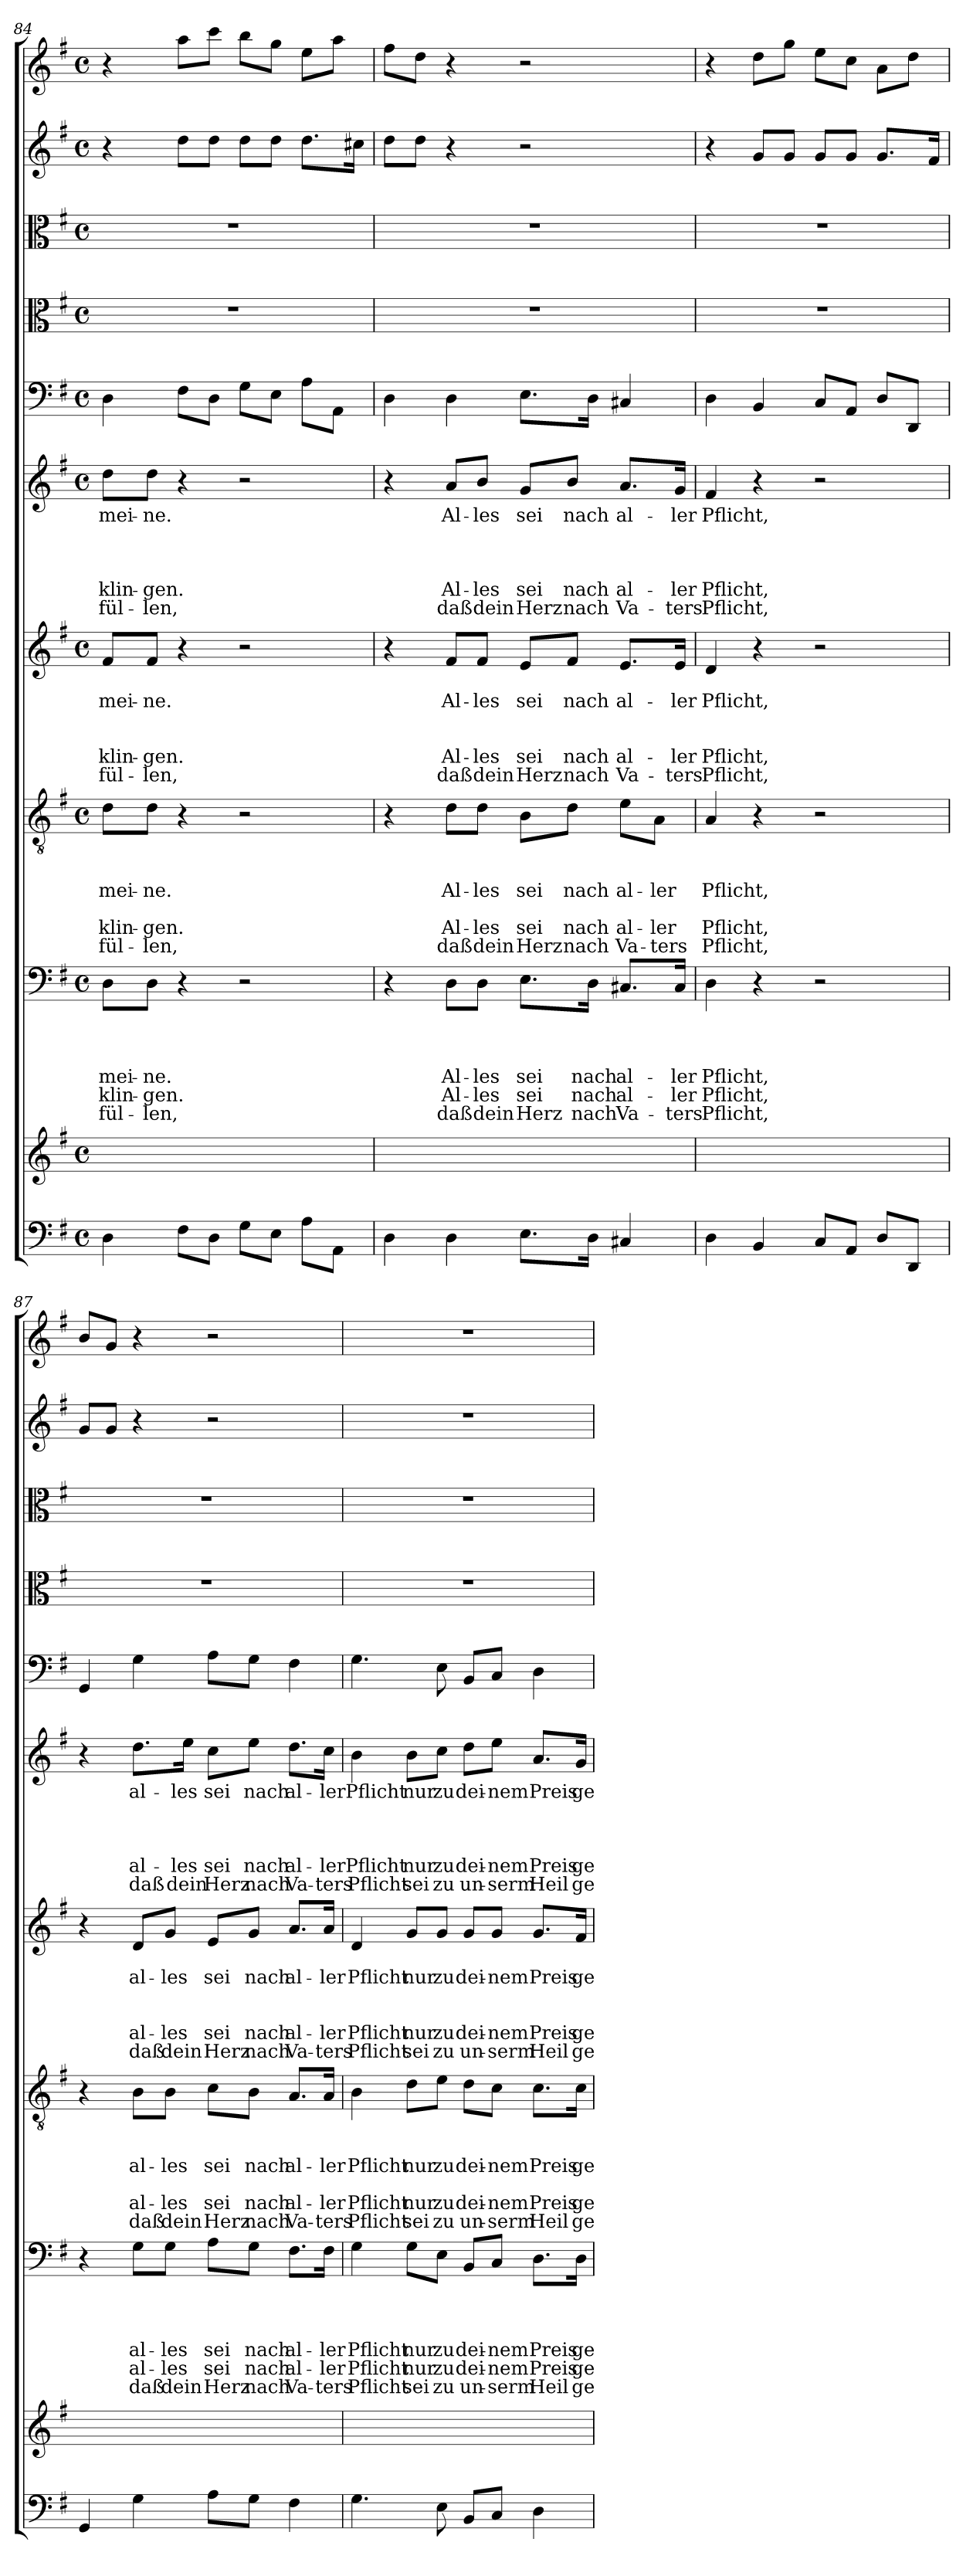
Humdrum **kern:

**kern	**kern	**kern	**text	**text	**text	**text	**text	**text	**kern	**text	**text	**text	**text	**text	**text	**kern	**text	**text	**text	**text	**text	**text	**kern	**text	**text	**text	**text	**text	**text	**kern	**kern	**kern	**kern	**kern
*part11	*part10	*part9	*part9	*part9	*part9	*part9	*part9	*part9	*part8	*part8	*part8	*part8	*part8	*part8	*part8	*part7	*part7	*part7	*part7	*part7	*part7	*part7	*part6	*part6	*part6	*part6	*part6	*part6	*part6	*part5	*part4	*part3	*part2	*part1
*staff11	*staff10	*staff9	*staff9	*staff9	*staff9	*staff9	*staff9	*staff9	*staff8	*staff8	*staff8	*staff8	*staff8	*staff8	*staff8	*staff7	*staff7	*staff7	*staff7	*staff7	*staff7	*staff7	*staff6	*staff6	*staff6	*staff6	*staff6	*staff6	*staff6	*staff5	*staff4	*staff3	*staff2	*staff1
*clefF4	*clefG2	*clefF4	*	*	*	*	*	*	*clefGv2	*	*	*	*	*	*	*clefG2	*	*	*	*	*	*	*clefG2	*	*	*	*	*	*	*clefF4	*clefC3	*clefC3	*clefG2	*clefG2
*k[f#]	*k[f#]	*k[f#]	*	*	*	*	*	*	*k[f#]	*	*	*	*	*	*	*k[f#]	*	*	*	*	*	*	*k[f#]	*	*	*	*	*	*	*k[f#]	*k[f#]	*k[f#]	*k[f#]	*k[f#]
*G:	*G:	*G:	*	*	*	*	*	*	*G:	*	*	*	*	*	*	*G:	*	*	*	*	*	*	*G:	*	*	*	*	*	*	*G:	*G:	*G:	*G:	*G:
*M4/4	*M4/4	*M4/4	*	*	*	*	*	*	*M4/4	*	*	*	*	*	*	*M4/4	*	*	*	*	*	*	*M4/4	*	*	*	*	*	*	*M4/4	*M4/4	*M4/4	*M4/4	*M4/4
*met(c)	*met(c)	*met(c)	*	*	*	*	*	*	*met(c)	*	*	*	*	*	*	*met(c)	*	*	*	*	*	*	*met(c)	*	*	*	*	*	*	*met(c)	*met(c)	*met(c)	*met(c)	*met(c)
=84	=84	=84	=84	=84	=84	=84	=84	=84	=84	=84	=84	=84	=84	=84	=84	=84	=84	=84	=84	=84	=84	=84	=84	=84	=84	=84	=84	=84	=84	=84	=84	=84	=84	=84
!	!	!	!	!	!	!LO:LY:b	!LO:LY:b	!LO:LY:b	!	!	!	!LO:LY:b	!	!LO:LY:b	!LO:LY:b	!	!	!LO:LY:b	!	!	!LO:LY:b	!LO:LY:b	!	!LO:LY:b	!	!	!	!LO:LY:b	!LO:LY:b	!	!	!	!	!
4D\	1ryy	8D\L	.	.	.	mei-	-klin-	-fül-	8d\L	.	.	mei-	.	-klin-	-fül-	8f#/L	.	mei-	.	.	-klin-	-fül-	8dd\L	mei-	.	.	.	-klin-	-fül-	4D\	1r	1r	4r	4r
!	!	!	!	!	!	!LO:LY:b	!LO:LY:b	!LO:LY:b	!	!	!	!LO:LY:b	!	!LO:LY:b	!LO:LY:b	!	!	!LO:LY:b	!	!	!LO:LY:b	!LO:LY:b	!	!LO:LY:b	!	!	!	!LO:LY:b	!LO:LY:b	!	!	!	!	!
.	.	8D\J	.	.	.	-ne.	-gen.	-len,	8d\J	.	.	-ne.	.	-gen.	-len,	8f#/J	.	-ne.	.	.	-gen.	-len,	8dd\J	-ne.	.	.	.	-gen.	-len,	.	.	.	.	.
8F#\L	.	4r	.	.	.	.	.	.	4r	.	.	.	.	.	.	4r	.	.	.	.	.	.	4r	.	.	.	.	.	.	8F#\L	.	.	8dd\L	8aa\L
8D\J	.	.	.	.	.	.	.	.	.	.	.	.	.	.	.	.	.	.	.	.	.	.	.	.	.	.	.	.	.	8D\J	.	.	8dd\J	8ccc\J
8G\L	.	2r	.	.	.	.	.	.	2r	.	.	.	.	.	.	2r	.	.	.	.	.	.	2r	.	.	.	.	.	.	8G\L	.	.	8dd\L	8bb\L
8E\J	.	.	.	.	.	.	.	.	.	.	.	.	.	.	.	.	.	.	.	.	.	.	.	.	.	.	.	.	.	8E\J	.	.	8dd\J	8gg\J
8A\L	.	.	.	.	.	.	.	.	.	.	.	.	.	.	.	.	.	.	.	.	.	.	.	.	.	.	.	.	.	8A\L	.	.	8.dd\L	8ee\L
8AA\J	.	.	.	.	.	.	.	.	.	.	.	.	.	.	.	.	.	.	.	.	.	.	.	.	.	.	.	.	.	8AA\J	.	.	.	8aa\J
.	.	.	.	.	.	.	.	.	.	.	.	.	.	.	.	.	.	.	.	.	.	.	.	.	.	.	.	.	.	.	.	.	16cc#X\Jk	.
=85	=85	=85	=85	=85	=85	=85	=85	=85	=85	=85	=85	=85	=85	=85	=85	=85	=85	=85	=85	=85	=85	=85	=85	=85	=85	=85	=85	=85	=85	=85	=85	=85	=85	=85
4D\	1ryy	4r	.	.	.	.	.	.	4r	.	.	.	.	.	.	4r	.	.	.	.	.	.	4r	.	.	.	.	.	.	4D\	1r	1r	8dd\L	8ff#\L
.	.	.	.	.	.	.	.	.	.	.	.	.	.	.	.	.	.	.	.	.	.	.	.	.	.	.	.	.	.	.	.	.	8dd\J	8dd\J
!	!	!	!	!	!	!LO:LY:b	!LO:LY:b	!LO:LY:b	!	!	!	!LO:LY:b	!	!LO:LY:b	!LO:LY:b	!	!	!LO:LY:b	!	!	!LO:LY:b	!LO:LY:b	!	!LO:LY:b	!	!	!	!LO:LY:b	!LO:LY:b	!	!	!	!	!
4D\	.	8D\L	.	.	.	Al-	Al-	daß	8d\L	.	.	Al-	.	Al-	daß	8f#/L	.	Al-	.	.	Al-	daß	8a/L	Al-	.	.	.	Al-	daß	4D\	.	.	4r	4r
!	!	!	!	!	!	!LO:LY:b	!LO:LY:b	!LO:LY:b	!	!	!	!LO:LY:b	!	!LO:LY:b	!LO:LY:b	!	!	!LO:LY:b	!	!	!LO:LY:b	!LO:LY:b	!	!LO:LY:b	!	!	!	!LO:LY:b	!LO:LY:b	!	!	!	!	!
.	.	8D\J	.	.	.	-les	-les	dein	8d\J	.	.	-les	.	-les	dein	8f#/J	.	-les	.	.	-les	dein	8b/J	-les	.	.	.	-les	dein	.	.	.	.	.
!	!	!	!	!	!	!LO:LY:b	!LO:LY:b	!LO:LY:b	!	!	!	!LO:LY:b	!	!LO:LY:b	!LO:LY:b	!	!	!LO:LY:b	!	!	!LO:LY:b	!LO:LY:b	!	!LO:LY:b	!	!	!	!LO:LY:b	!LO:LY:b	!	!	!	!	!
8.E\L	.	8.E\L	.	.	.	sei	sei	Herz	8B\L	.	.	sei	.	sei	Herz	8e/L	.	sei	.	.	sei	Herz	8g/L	sei	.	.	.	sei	Herz	8.E\L	.	.	2r	2r
!	!	!	!	!	!	!	!	!	!	!	!	!LO:LY:b	!	!LO:LY:b	!LO:LY:b	!	!	!LO:LY:b	!	!	!LO:LY:b	!LO:LY:b	!	!LO:LY:b	!	!	!	!LO:LY:b	!LO:LY:b	!	!	!	!	!
.	.	.	.	.	.	.	.	.	8d\J	.	.	nach	.	nach	nach	8f#/J	.	nach	.	.	nach	nach	8b/J	nach	.	.	.	nach	nach	.	.	.	.	.
!	!	!	!	!	!	!LO:LY:b	!LO:LY:b	!LO:LY:b	!	!	!	!	!	!	!	!	!	!	!	!	!	!	!	!	!	!	!	!	!	!	!	!	!	!
16D\Jk	.	16D\Jk	.	.	.	nach	nach	nach	.	.	.	.	.	.	.	.	.	.	.	.	.	.	.	.	.	.	.	.	.	16D\Jk	.	.	.	.
!	!	!	!	!	!	!LO:LY:b	!LO:LY:b	!LO:LY:b	!	!	!	!LO:LY:b	!	!LO:LY:b	!LO:LY:b	!	!	!LO:LY:b	!	!	!LO:LY:b	!LO:LY:b	!	!LO:LY:b	!	!	!	!LO:LY:b	!LO:LY:b	!	!	!	!	!
4C#X/	.	8.C#X/L	.	.	.	al-	al-	Va-	8e\L	.	.	al-	.	al-	Va-	8.e/L	.	al-	.	.	al-	Va-	8.a/L	al-	.	.	.	al-	Va-	4C#X/	.	.	.	.
!	!	!	!	!	!	!	!	!	!	!	!	!LO:LY:b	!	!LO:LY:b	!LO:LY:b	!	!	!	!	!	!	!	!	!	!	!	!	!	!	!	!	!	!	!
.	.	.	.	.	.	.	.	.	8A\J	.	.	-ler	.	-ler	-ters	.	.	.	.	.	.	.	.	.	.	.	.	.	.	.	.	.	.	.
!	!	!	!	!	!	!LO:LY:b	!LO:LY:b	!LO:LY:b	!	!	!	!	!	!	!	!	!	!LO:LY:b	!	!	!LO:LY:b	!LO:LY:b	!	!LO:LY:b	!	!	!	!LO:LY:b	!LO:LY:b	!	!	!	!	!
.	.	16C#/Jk	.	.	.	-ler	-ler	-ters	.	.	.	.	.	.	.	16e/Jk	.	-ler	.	.	-ler	-ters	16g/Jk	-ler	.	.	.	-ler	-ters	.	.	.	.	.
!!LO:PB:g=z
=86	=86	=86	=86	=86	=86	=86	=86	=86	=86	=86	=86	=86	=86	=86	=86	=86	=86	=86	=86	=86	=86	=86	=86	=86	=86	=86	=86	=86	=86	=86	=86	=86	=86	=86
!	!	!	!	!	!	!LO:LY:b	!LO:LY:b	!LO:LY:b	!	!	!	!LO:LY:b	!	!LO:LY:b	!LO:LY:b	!	!	!LO:LY:b	!	!	!LO:LY:b	!LO:LY:b	!	!LO:LY:b	!	!	!	!LO:LY:b	!LO:LY:b	!	!	!	!	!
4D\	1ryy	4D\	.	.	.	Pflicht,	Pflicht,	Pflicht,	4A/	.	.	Pflicht,	.	Pflicht,	Pflicht,	4d/	.	Pflicht,	.	.	Pflicht,	Pflicht,	4f#/	Pflicht,	.	.	.	Pflicht,	Pflicht,	4D\	1r	1r	4r	4r
4BB/	.	4r	.	.	.	.	.	.	4r	.	.	.	.	.	.	4r	.	.	.	.	.	.	4r	.	.	.	.	.	.	4BB/	.	.	8g/L	8dd\L
.	.	.	.	.	.	.	.	.	.	.	.	.	.	.	.	.	.	.	.	.	.	.	.	.	.	.	.	.	.	.	.	.	8g/J	8gg\J
8C/L	.	2r	.	.	.	.	.	.	2r	.	.	.	.	.	.	2r	.	.	.	.	.	.	2r	.	.	.	.	.	.	8C/L	.	.	8g/L	8ee\L
8AA/J	.	.	.	.	.	.	.	.	.	.	.	.	.	.	.	.	.	.	.	.	.	.	.	.	.	.	.	.	.	8AA/J	.	.	8g/J	8cc\J
8D/L	.	.	.	.	.	.	.	.	.	.	.	.	.	.	.	.	.	.	.	.	.	.	.	.	.	.	.	.	.	8D/L	.	.	8.g/L	8a\L
8DD/J	.	.	.	.	.	.	.	.	.	.	.	.	.	.	.	.	.	.	.	.	.	.	.	.	.	.	.	.	.	8DD/J	.	.	.	8dd\J
.	.	.	.	.	.	.	.	.	.	.	.	.	.	.	.	.	.	.	.	.	.	.	.	.	.	.	.	.	.	.	.	.	16f#/Jk	.
=87	=87	=87	=87	=87	=87	=87	=87	=87	=87	=87	=87	=87	=87	=87	=87	=87	=87	=87	=87	=87	=87	=87	=87	=87	=87	=87	=87	=87	=87	=87	=87	=87	=87	=87
4GG/	1ryy	4r	.	.	.	.	.	.	4r	.	.	.	.	.	.	4r	.	.	.	.	.	.	4r	.	.	.	.	.	.	4GG/	1r	1r	8g/L	8b/L
.	.	.	.	.	.	.	.	.	.	.	.	.	.	.	.	.	.	.	.	.	.	.	.	.	.	.	.	.	.	.	.	.	8g/J	8g/J
!	!	!	!	!	!	!LO:LY:b	!LO:LY:b	!LO:LY:b	!	!	!	!LO:LY:b	!	!LO:LY:b	!LO:LY:b	!	!	!LO:LY:b	!	!	!LO:LY:b	!LO:LY:b	!	!LO:LY:b	!	!	!	!LO:LY:b	!LO:LY:b	!	!	!	!	!
4G\	.	8G\L	.	.	.	al-	al-	daß	8B\L	.	.	al-	.	al-	daß	8d/L	.	al-	.	.	al-	daß	8.dd\L	al-	.	.	.	al-	daß	4G\	.	.	4r	4r
!	!	!	!	!	!	!LO:LY:b	!LO:LY:b	!LO:LY:b	!	!	!	!LO:LY:b	!	!LO:LY:b	!LO:LY:b	!	!	!LO:LY:b	!	!	!LO:LY:b	!LO:LY:b	!	!	!	!	!	!	!	!	!	!	!	!
.	.	8G\J	.	.	.	-les	-les	dein	8B\J	.	.	-les	.	-les	dein	8g/J	.	-les	.	.	-les	dein	.	.	.	.	.	.	.	.	.	.	.	.
!	!	!	!	!	!	!	!	!	!	!	!	!	!	!	!	!	!	!	!	!	!	!	!	!LO:LY:b	!	!	!	!LO:LY:b	!LO:LY:b	!	!	!	!	!
.	.	.	.	.	.	.	.	.	.	.	.	.	.	.	.	.	.	.	.	.	.	.	16ee\Jk	-les	.	.	.	-les	dein	.	.	.	.	.
!	!	!	!	!	!	!LO:LY:b	!LO:LY:b	!LO:LY:b	!	!	!	!LO:LY:b	!	!LO:LY:b	!LO:LY:b	!	!	!LO:LY:b	!	!	!LO:LY:b	!LO:LY:b	!	!LO:LY:b	!	!	!	!LO:LY:b	!LO:LY:b	!	!	!	!	!
8A\L	.	8A\L	.	.	.	sei	sei	Herz	8c\L	.	.	sei	.	sei	Herz	8e/L	.	sei	.	.	sei	Herz	8cc\L	sei	.	.	.	sei	Herz	8A\L	.	.	2r	2r
!	!	!	!	!	!	!LO:LY:b	!LO:LY:b	!LO:LY:b	!	!	!	!LO:LY:b	!	!LO:LY:b	!LO:LY:b	!	!	!LO:LY:b	!	!	!LO:LY:b	!LO:LY:b	!	!LO:LY:b	!	!	!	!LO:LY:b	!LO:LY:b	!	!	!	!	!
8G\J	.	8G\J	.	.	.	nach	nach	nach	8B\J	.	.	nach	.	nach	nach	8g/J	.	nach	.	.	nach	nach	8ee\J	nach	.	.	.	nach	nach	8G\J	.	.	.	.
!	!	!	!	!	!	!LO:LY:b	!LO:LY:b	!LO:LY:b	!	!	!	!LO:LY:b	!	!LO:LY:b	!LO:LY:b	!	!	!LO:LY:b	!	!	!LO:LY:b	!LO:LY:b	!	!LO:LY:b	!	!	!	!LO:LY:b	!LO:LY:b	!	!	!	!	!
4F#\	.	8.F#\L	.	.	.	al-	al-	Va-	8.A/L	.	.	al-	.	al-	Va-	8.a/L	.	al-	.	.	al-	Va-	8.dd\L	al-	.	.	.	al-	Va-	4F#\	.	.	.	.
!	!	!	!	!	!	!LO:LY:b	!LO:LY:b	!LO:LY:b	!	!	!	!LO:LY:b	!	!LO:LY:b	!LO:LY:b	!	!	!LO:LY:b	!	!	!LO:LY:b	!LO:LY:b	!	!LO:LY:b	!	!	!	!LO:LY:b	!LO:LY:b	!	!	!	!	!
.	.	16F#\Jk	.	.	.	-ler	-ler	-ters	16A/Jk	.	.	-ler	.	-ler	-ters	16a/Jk	.	-ler	.	.	-ler	-ters	16cc\Jk	-ler	.	.	.	-ler	-ters	.	.	.	.	.
=88	=88	=88	=88	=88	=88	=88	=88	=88	=88	=88	=88	=88	=88	=88	=88	=88	=88	=88	=88	=88	=88	=88	=88	=88	=88	=88	=88	=88	=88	=88	=88	=88	=88	=88
!	!	!	!	!	!	!LO:LY:b	!LO:LY:b	!LO:LY:b	!	!	!	!LO:LY:b	!	!LO:LY:b	!LO:LY:b	!	!	!LO:LY:b	!	!	!LO:LY:b	!LO:LY:b	!	!LO:LY:b	!	!	!	!LO:LY:b	!LO:LY:b	!	!	!	!	!
4.G\	1ryy	4G\	.	.	.	Pflicht	Pflicht	Pflicht	4B\	.	.	Pflicht	.	Pflicht	Pflicht	4d/	.	Pflicht	.	.	Pflicht	Pflicht	4b\	Pflicht	.	.	.	Pflicht	Pflicht	4.G\	1r	1r	1r	1r
!	!	!	!	!	!	!LO:LY:b	!LO:LY:b	!LO:LY:b	!	!	!	!LO:LY:b	!	!LO:LY:b	!LO:LY:b	!	!	!LO:LY:b	!	!	!LO:LY:b	!LO:LY:b	!	!LO:LY:b	!	!	!	!LO:LY:b	!LO:LY:b	!	!	!	!	!
.	.	8G\L	.	.	.	nur	nur	sei	8d\L	.	.	nur	.	nur	sei	8g/L	.	nur	.	.	nur	sei	8b\L	nur	.	.	.	nur	sei	.	.	.	.	.
!	!	!	!	!	!	!LO:LY:b	!LO:LY:b	!LO:LY:b	!	!	!	!LO:LY:b	!	!LO:LY:b	!LO:LY:b	!	!	!LO:LY:b	!	!	!LO:LY:b	!LO:LY:b	!	!LO:LY:b	!	!	!	!LO:LY:b	!LO:LY:b	!	!	!	!	!
8E\	.	8E\J	.	.	.	zu	zu	zu	8e\J	.	.	zu	.	zu	zu	8g/J	.	zu	.	.	zu	zu	8cc\J	zu	.	.	.	zu	zu	8E\	.	.	.	.
!	!	!	!	!	!	!LO:LY:b	!LO:LY:b	!LO:LY:b	!	!	!	!LO:LY:b	!	!LO:LY:b	!LO:LY:b	!	!	!LO:LY:b	!	!	!LO:LY:b	!LO:LY:b	!	!LO:LY:b	!	!	!	!LO:LY:b	!LO:LY:b	!	!	!	!	!
8BB/L	.	8BB/L	.	.	.	dei-	dei-	un-	8d\L	.	.	dei-	.	dei-	un-	8g/L	.	dei-	.	.	dei-	un-	8dd\L	dei-	.	.	.	dei-	un-	8BB/L	.	.	.	.
!	!	!	!	!	!	!LO:LY:b	!LO:LY:b	!LO:LY:b	!	!	!	!LO:LY:b	!	!LO:LY:b	!LO:LY:b	!	!	!LO:LY:b	!	!	!LO:LY:b	!LO:LY:b	!	!LO:LY:b	!	!	!	!LO:LY:b	!LO:LY:b	!	!	!	!	!
8C/J	.	8C/J	.	.	.	-nem	-nem	-serm	8c\J	.	.	-nem	.	-nem	-serm	8g/J	.	-nem	.	.	-nem	-serm	8ee\J	-nem	.	.	.	-nem	-serm	8C/J	.	.	.	.
!	!	!	!	!	!	!LO:LY:b	!LO:LY:b	!LO:LY:b	!	!	!	!LO:LY:b	!	!LO:LY:b	!LO:LY:b	!	!	!LO:LY:b	!	!	!LO:LY:b	!LO:LY:b	!	!LO:LY:b	!	!	!	!LO:LY:b	!LO:LY:b	!	!	!	!	!
4D\	.	8.D\L	.	.	.	Preis	Preis	Heil	8.c\L	.	.	Preis	.	Preis	Heil	8.g/L	.	Preis	.	.	Preis	Heil	8.a/L	Preis	.	.	.	Preis	Heil	4D\	.	.	.	.
!	!	!	!	!	!	!LO:LY:b	!LO:LY:b	!LO:LY:b	!	!	!	!LO:LY:b	!	!LO:LY:b	!LO:LY:b	!	!	!LO:LY:b	!	!	!LO:LY:b	!LO:LY:b	!	!LO:LY:b	!	!	!	!LO:LY:b	!LO:LY:b	!	!	!	!	!
.	.	16D\Jk	.	.	.	ge-	ge-	ge-	16c\Jk	.	.	ge-	.	ge-	ge-	16f#/Jk	.	ge-	.	.	ge-	ge-	16g/Jk	ge-	.	.	.	ge-	ge-	.	.	.	.	.
=	=	=	=	=	=	=	=	=	=	=	=	=	=	=	=	=	=	=	=	=	=	=	=	=	=	=	=	=	=	=	=	=	=	=
*-	*-	*-	*-	*-	*-	*-	*-	*-	*-	*-	*-	*-	*-	*-	*-	*-	*-	*-	*-	*-	*-	*-	*-	*-	*-	*-	*-	*-	*-	*-	*-	*-	*-	*-
